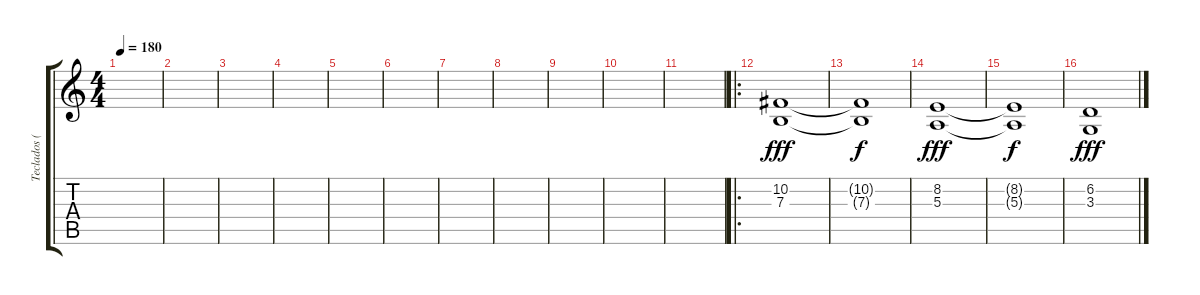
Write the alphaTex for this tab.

\track ("Teclados (Alexis Ruiz)" "Teclados (") {instrument choiraahs}
\staff {score tabs}
\tuning (Db4 Ab3 E3 B2 Gb2 B1) {hide}
\ts (4 4)
\tempo 180
\clef g2
\ks c
|
|
|
|
|
|
|
|
|
|
|
\ro
(10.2 7.3).1{dy fff volume 11 instrument lead1square} |
(10.2{t} 7.3{t}).1{dy f} |
(8.2 5.3).1{dy fff} |
(8.2{t} 5.3{t}).1{dy f} |
(6.2 3.3).1{dy fff}
